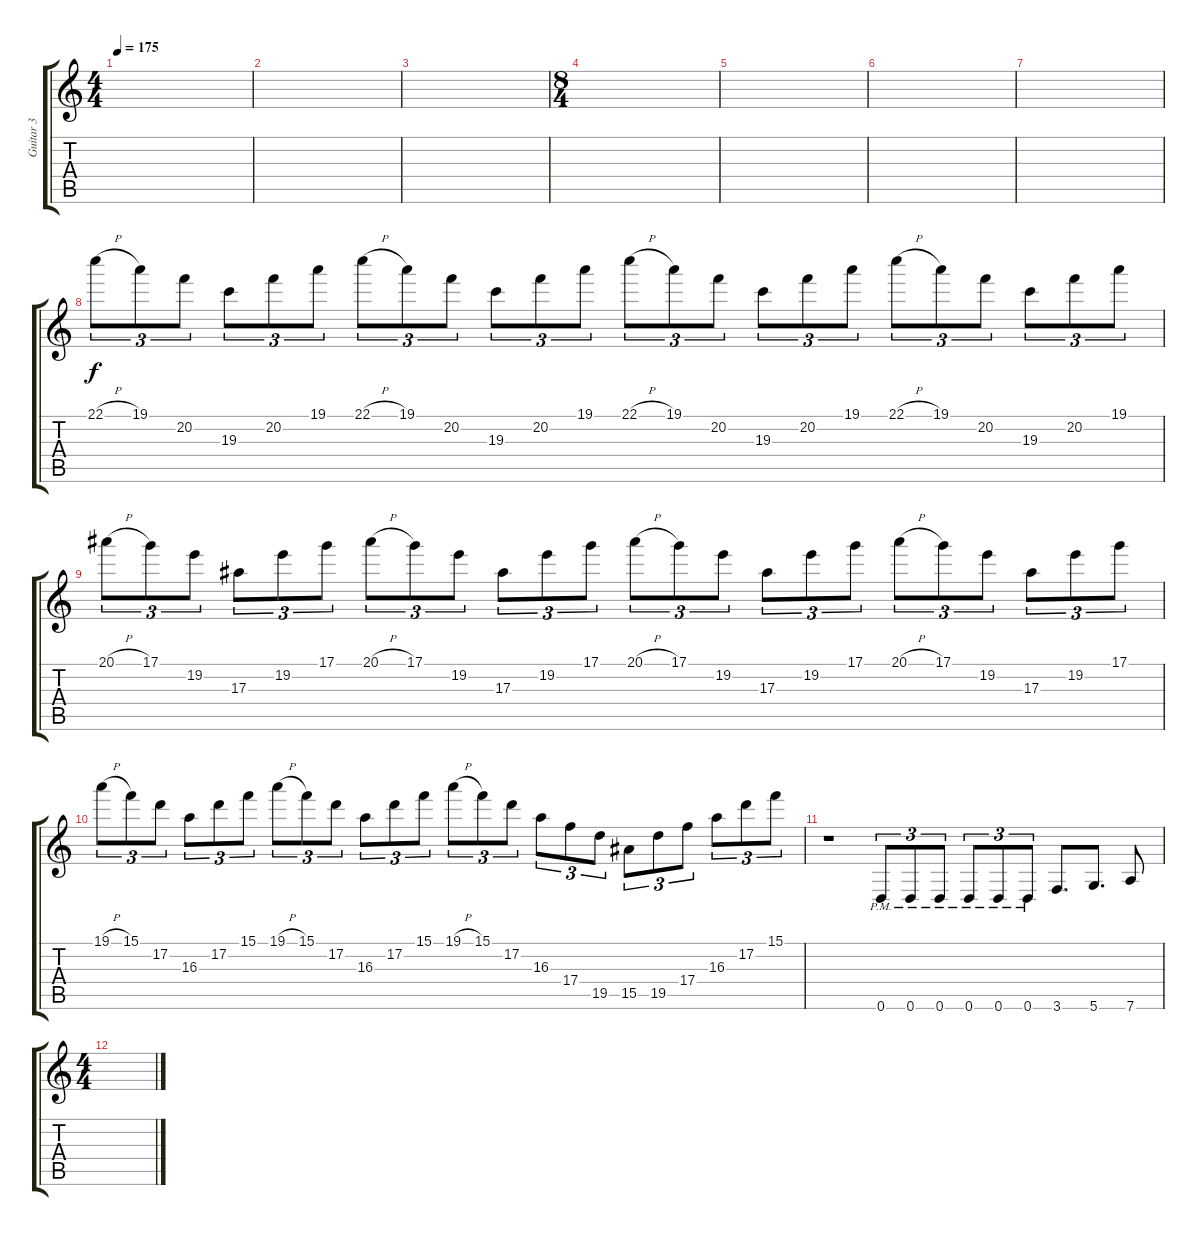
\track ("Guitar 3" "Guitar 3") {instrument overdrivenguitar}
\staff {score tabs}
\tuning (D4 A3 F3 C3 G2 D2) {hide}
\ts (4 4)
\tempo 175
\clef g2
\ks c
|
|
|
\ts (8 4)
|
|
|
|
22.1{h}.8{tu (3 2) balance 16} 19.1.8{tu (3 2)} 20.2.8{tu (3 2)} 19.3.8{tu (3 2)} 20.2.8{tu (3 2)} 19.1.8{tu (3 2)} 22.1{h}.8{tu (3 2)} 19.1.8{tu (3 2)} 20.2.8{tu (3 2)} 19.3.8{tu (3 2)} 20.2.8{tu (3 2)} 19.1.8{tu (3 2)} 22.1{h}.8{tu (3 2)} 19.1.8{tu (3 2)} 20.2.8{tu (3 2)} 19.3.8{tu (3 2)} 20.2.8{tu (3 2)} 19.1.8{tu (3 2)} 22.1{h}.8{tu (3 2)} 19.1.8{tu (3 2)} 20.2.8{tu (3 2)} 19.3.8{tu (3 2)} 20.2.8{tu (3 2)} 19.1.8{tu (3 2)} |
20.1{h}.8{tu (3 2)} 17.1.8{tu (3 2)} 19.2.8{tu (3 2)} 17.3.8{tu (3 2)} 19.2.8{tu (3 2)} 17.1.8{tu (3 2)} 20.1{h}.8{tu (3 2)} 17.1.8{tu (3 2)} 19.2.8{tu (3 2)} 17.3.8{tu (3 2)} 19.2.8{tu (3 2)} 17.1.8{tu (3 2)} 20.1{h}.8{tu (3 2)} 17.1.8{tu (3 2)} 19.2.8{tu (3 2)} 17.3.8{tu (3 2)} 19.2.8{tu (3 2)} 17.1.8{tu (3 2)} 20.1{h}.8{tu (3 2)} 17.1.8{tu (3 2)} 19.2.8{tu (3 2)} 17.3.8{tu (3 2)} 19.2.8{tu (3 2)} 17.1.8{tu (3 2)} |
19.1{h}.8{tu (3 2)} 15.1.8{tu (3 2)} 17.2.8{tu (3 2)} 16.3.8{tu (3 2)} 17.2.8{tu (3 2)} 15.1.8{tu (3 2)} 19.1{h}.8{tu (3 2)} 15.1.8{tu (3 2)} 17.2.8{tu (3 2)} 16.3.8{tu (3 2)} 17.2.8{tu (3 2)} 15.1.8{tu (3 2)} 19.1{h}.8{tu (3 2)} 15.1.8{tu (3 2)} 17.2.8{tu (3 2)} 16.3.8{tu (3 2)} 17.4.8{tu (3 2)} 19.5.8{tu (3 2)} 15.5.8{tu (3 2)} 19.5.8{tu (3 2)} 17.4.8{tu (3 2)} 16.3.8{tu (3 2)} 17.2.8{tu (3 2)} 15.1.8{tu (3 2)} |
r.1{balance 8} 0.6{pm}.8{tu (3 2)} 0.6{pm}.8{tu (3 2)} 0.6{pm}.8{tu (3 2)} 0.6{pm}.8{tu (3 2)} 0.6{pm}.8{tu (3 2)} 0.6{pm}.8{tu (3 2)} 3.6.8{d} 5.6.8{d} 7.6.8 |
\ts (4 4)
